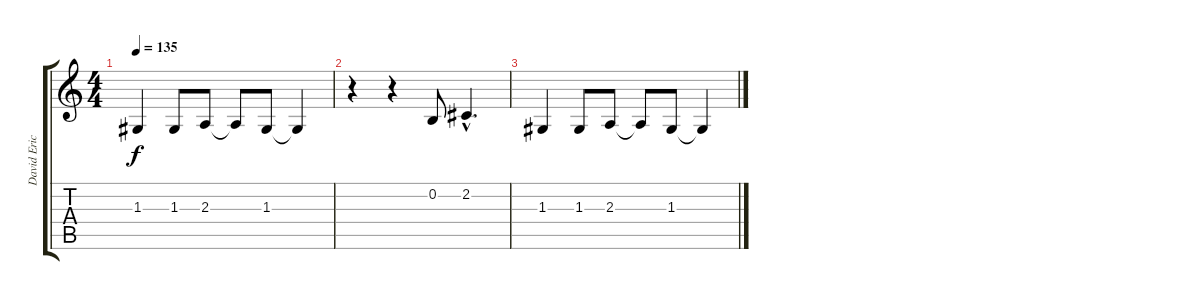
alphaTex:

\track ("David Eric Grohl (Voix de fond)" "David Eric") {instrument englishhorn}
\staff {score tabs}
\tuning (E4 B3 G3 D3 A2 E2) {hide}
\ts (4 4)
\tempo 135
\clef g2
\ks c
1.3.4{dy f} 1.3.8 2.3.8 2.3{t}.8 1.3.8 1.3{t}.4 |
r.4 r.4 0.2.8 2.2{hac}.4{d} |
1.3.4 1.3.8 2.3.8 2.3{t}.8 1.3.8 1.3{t}.4
